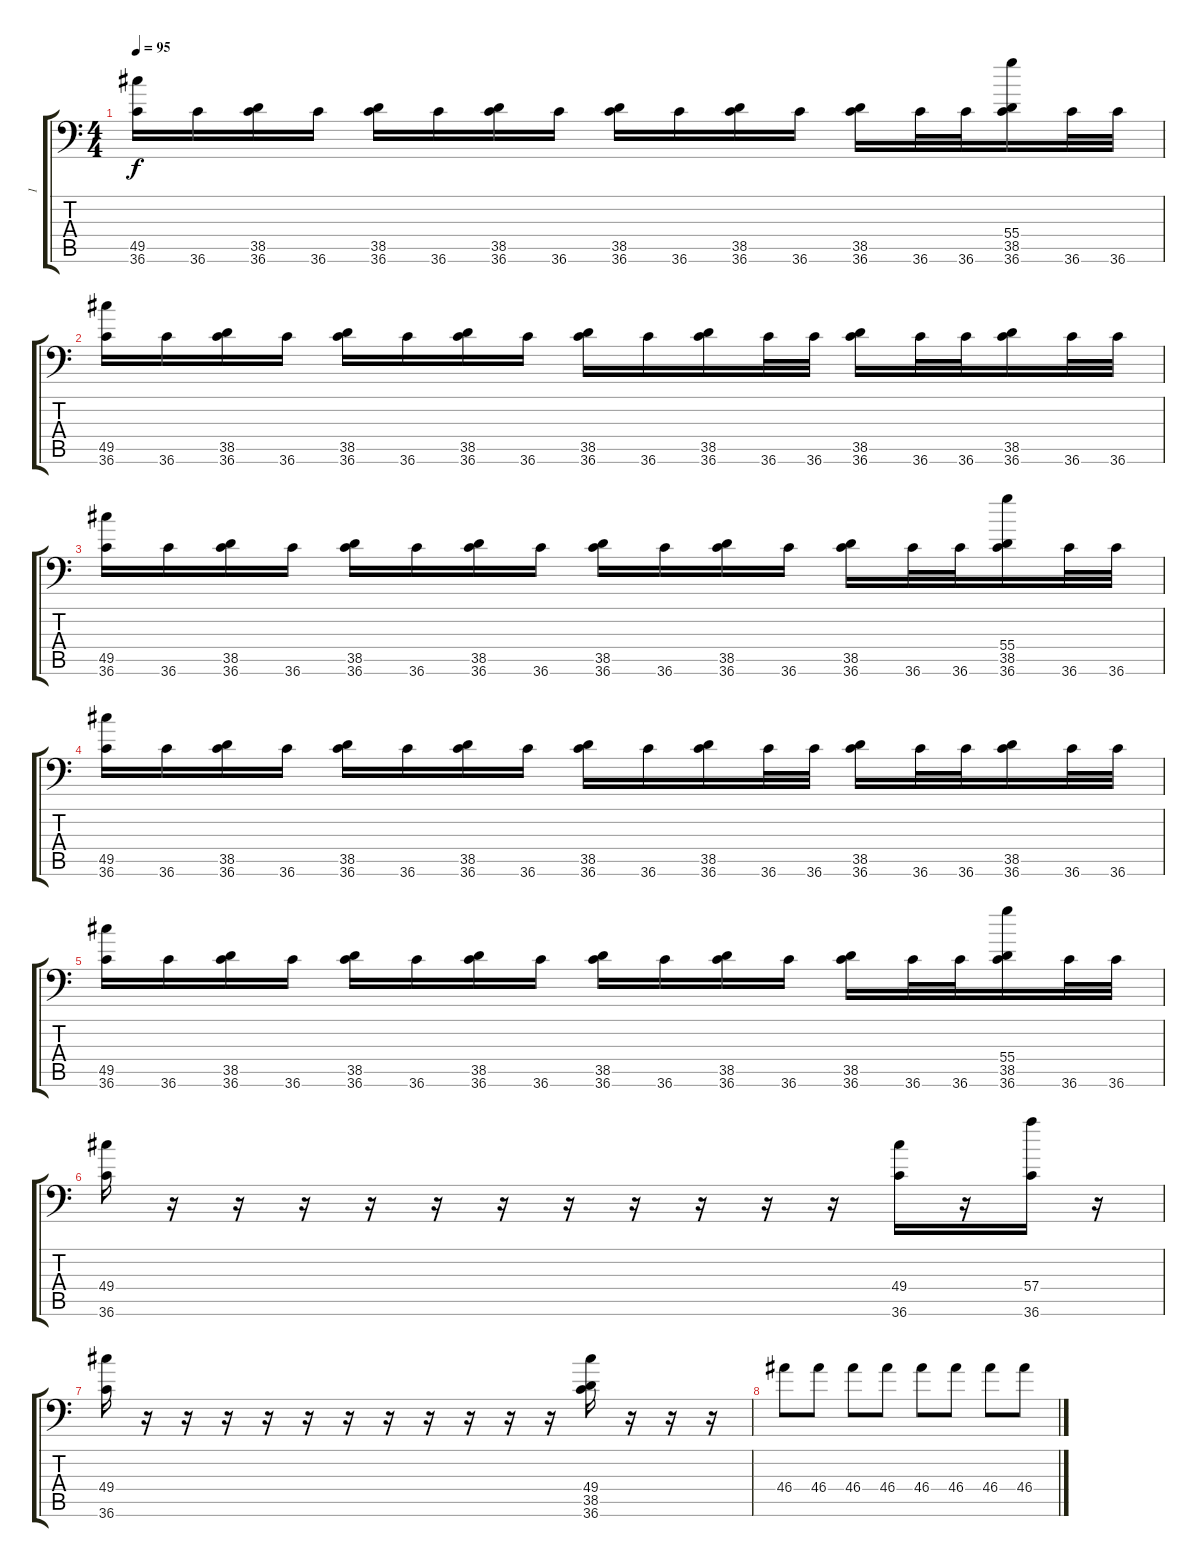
\track (" 1" " 1") {instrument acousticgrandpiano}
\staff {score tabs}
\tuning (C-1 C-1 C-1 C-1 C-1 C-1) {hide}
\ts (4 4)
\tempo 95
\clef f4
\ks c
(49.5 36.6).16{dy f} 36.6.16 (38.5 36.6).16 36.6.16 (38.5 36.6).16 36.6.16 (38.5 36.6).16 36.6.16 (38.5 36.6).16 36.6.16 (38.5 36.6).16 36.6.16 (38.5 36.6).16 36.6.32 36.6.32 (55.4 38.5 36.6).16 36.6.32 36.6.32 |
(49.5 36.6).16 36.6.16 (38.5 36.6).16 36.6.16 (38.5 36.6).16 36.6.16 (38.5 36.6).16 36.6.16 (38.5 36.6).16 36.6.16 (38.5 36.6).16 36.6.32 36.6.32 (38.5 36.6).16 36.6.32 36.6.32 (38.5 36.6).16 36.6.32 36.6.32 |
(49.5 36.6).16 36.6.16 (38.5 36.6).16 36.6.16 (38.5 36.6).16 36.6.16 (38.5 36.6).16 36.6.16 (38.5 36.6).16 36.6.16 (38.5 36.6).16 36.6.16 (38.5 36.6).16 36.6.32 36.6.32 (55.4 38.5 36.6).16 36.6.32 36.6.32 |
(49.5 36.6).16 36.6.16 (38.5 36.6).16 36.6.16 (38.5 36.6).16 36.6.16 (38.5 36.6).16 36.6.16 (38.5 36.6).16 36.6.16 (38.5 36.6).16 36.6.32 36.6.32 (38.5 36.6).16 36.6.32 36.6.32 (38.5 36.6).16 36.6.32 36.6.32 |
(49.5 36.6).16 36.6.16 (38.5 36.6).16 36.6.16 (38.5 36.6).16 36.6.16 (38.5 36.6).16 36.6.16 (38.5 36.6).16 36.6.16 (38.5 36.6).16 36.6.16 (38.5 36.6).16 36.6.32 36.6.32 (55.4 38.5 36.6).16 36.6.32 36.6.32 |
(49.4 36.6).16 r.16 r.16 r.16 r.16 r.16 r.16 r.16 r.16 r.16 r.16 r.16 (49.4 36.6).16 r.16 (57.4 36.6).16 r.16 |
(49.4 36.6).16 r.16 r.16 r.16 r.16 r.16 r.16 r.16 r.16 r.16 r.16 r.16 (49.4 38.5 36.6).16 r.16 r.16 r.16 |
46.4.8 46.4.8 46.4.8 46.4.8 46.4.8 46.4.8 46.4.8 46.4.8
